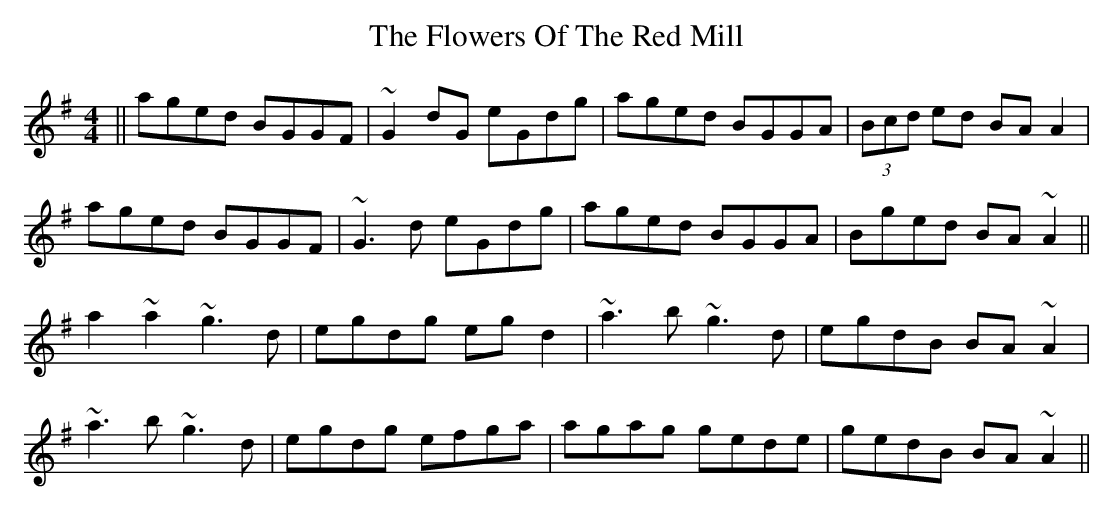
X:1
T: The Flowers Of The Red Mill
M: 4/4
L: 1/8
K: Gmaj
||aged BGGF|~G2dG eGdg|aged BGGA|(3Bcd ed BAA2|
aged BGGF|~G3d eGdg|aged BGGA|Bged BA~A2||
a2~a2 ~g3d|egdg egd2|~a3b ~g3d|egdB BA~A2|
~a3b ~g3d|egdg efga|agag gede|gedB BA~A2||
